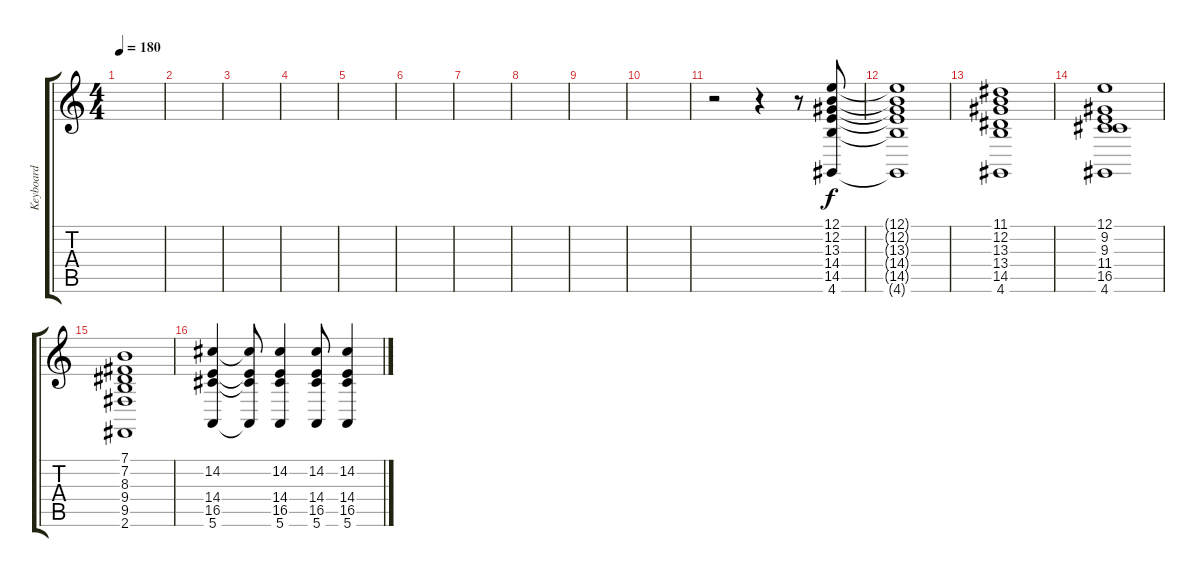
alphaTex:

\track ("Keyboard" "Keyboard") {instrument stringensemble1}
\staff {score tabs}
\tuning (E4 B3 G3 D3 A2 E2) {hide}
\ts (4 4)
\tempo 180
\clef g2
\ks c
|
|
|
\section ("" "")
|
|
|
|
|
|
|
r.2 r.4 r.8 (12.1 12.2 13.3 14.4 14.5 4.6).8 |
\section ("" "")
(12.1{t} 12.2{t} 13.3{t} 14.4{t} 14.5{t} 4.6{t}).1 |
(11.1 12.2 13.3 13.4 14.5 4.6).1 |
(12.1 9.2 9.3 11.4 16.5 4.6).1 |
(7.1 7.2 8.3 9.4 9.5 2.6).1 |
(14.2 14.4 16.5 5.6).4 (14.2{t} 14.4{t} 16.5{t} 5.6{t}).8 (14.2 14.4 16.5 5.6).4 (14.2 14.4 16.5 5.6).8 (14.2 14.4 16.5 5.6).4
